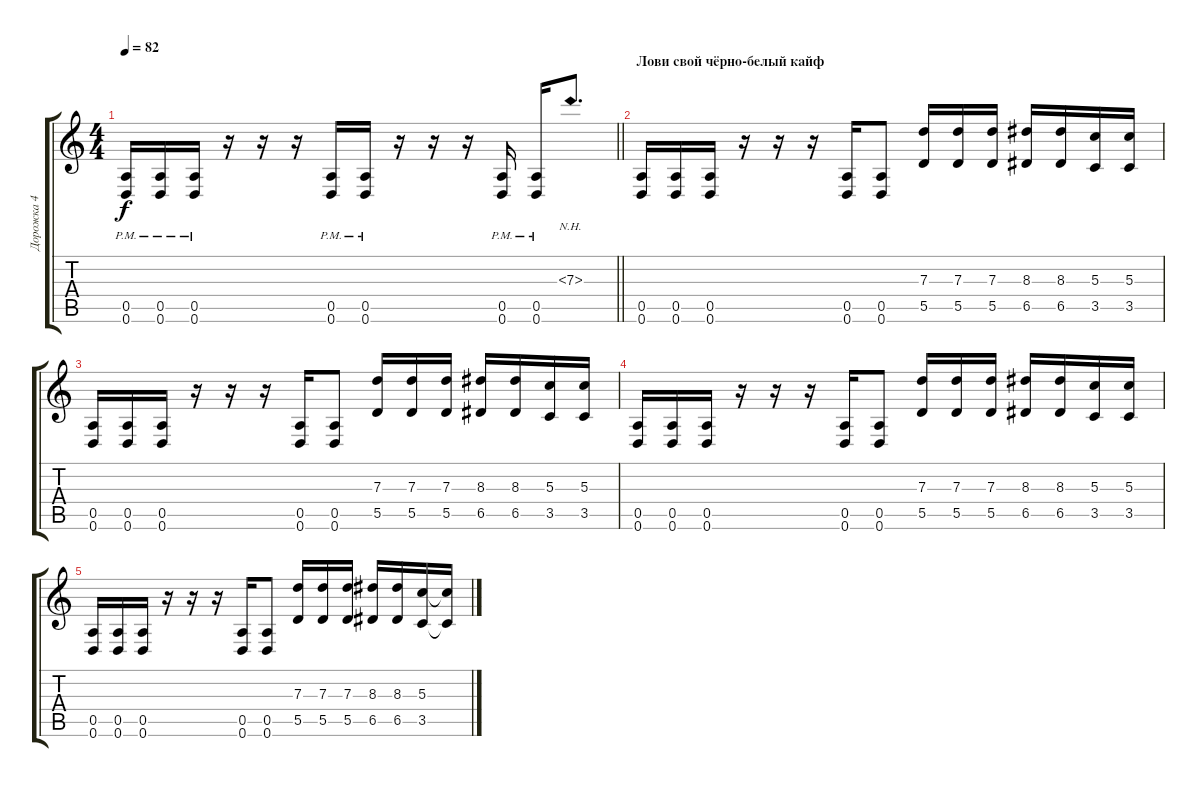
\track ("Дорожка 4" "Дорожка 4") {instrument distortionguitar}
\staff {score tabs}
\tuning (E4 B3 G3 D3 A2 D2) {hide}
\ts (4 4)
\tempo 82
\clef g2
\barLineRight lightlight
\ks c
(0.5{pm} 0.6{pm}).16{dy f} (0.5{pm} 0.6{pm}).16 (0.5{pm} 0.6{pm}).16 r.16 r.16 r.16 (0.5{pm} 0.6{pm}).16 (0.5{pm} 0.6{pm}).16 r.16 r.16 r.16 (0.5{pm} 0.6{pm}).16 (0.5{pm} 0.6{pm}).16 7.3{nh}.8{d} |
\section ("" "Лови свой чёрно-белый кайф")
(0.5 0.6).16 (0.5 0.6).16 (0.5 0.6).16 r.16 r.16 r.16 (0.5 0.6).16 (0.5 0.6).8 (7.3 5.5).16 (7.3 5.5).16 (7.3 5.5).16 (8.3 6.5).16 (8.3 6.5).16 (5.3 3.5).16 (5.3 3.5).16 |
(0.5 0.6).16 (0.5 0.6).16 (0.5 0.6).16 r.16 r.16 r.16 (0.5 0.6).16 (0.5 0.6).8 (7.3 5.5).16 (7.3 5.5).16 (7.3 5.5).16 (8.3 6.5).16 (8.3 6.5).16 (5.3 3.5).16 (5.3 3.5).16 |
(0.5 0.6).16 (0.5 0.6).16 (0.5 0.6).16 r.16 r.16 r.16 (0.5 0.6).16 (0.5 0.6).8 (7.3 5.5).16 (7.3 5.5).16 (7.3 5.5).16 (8.3 6.5).16 (8.3 6.5).16 (5.3 3.5).16 (5.3 3.5).16 |
(0.5 0.6).16 (0.5 0.6).16 (0.5 0.6).16 r.16 r.16 r.16 (0.5 0.6).16 (0.5 0.6).8 (7.3 5.5).16 (7.3 5.5).16 (7.3 5.5).16 (8.3 6.5).16 (8.3 6.5).16 (5.3 3.5).16 (5.3{t} 3.5{t}).16
